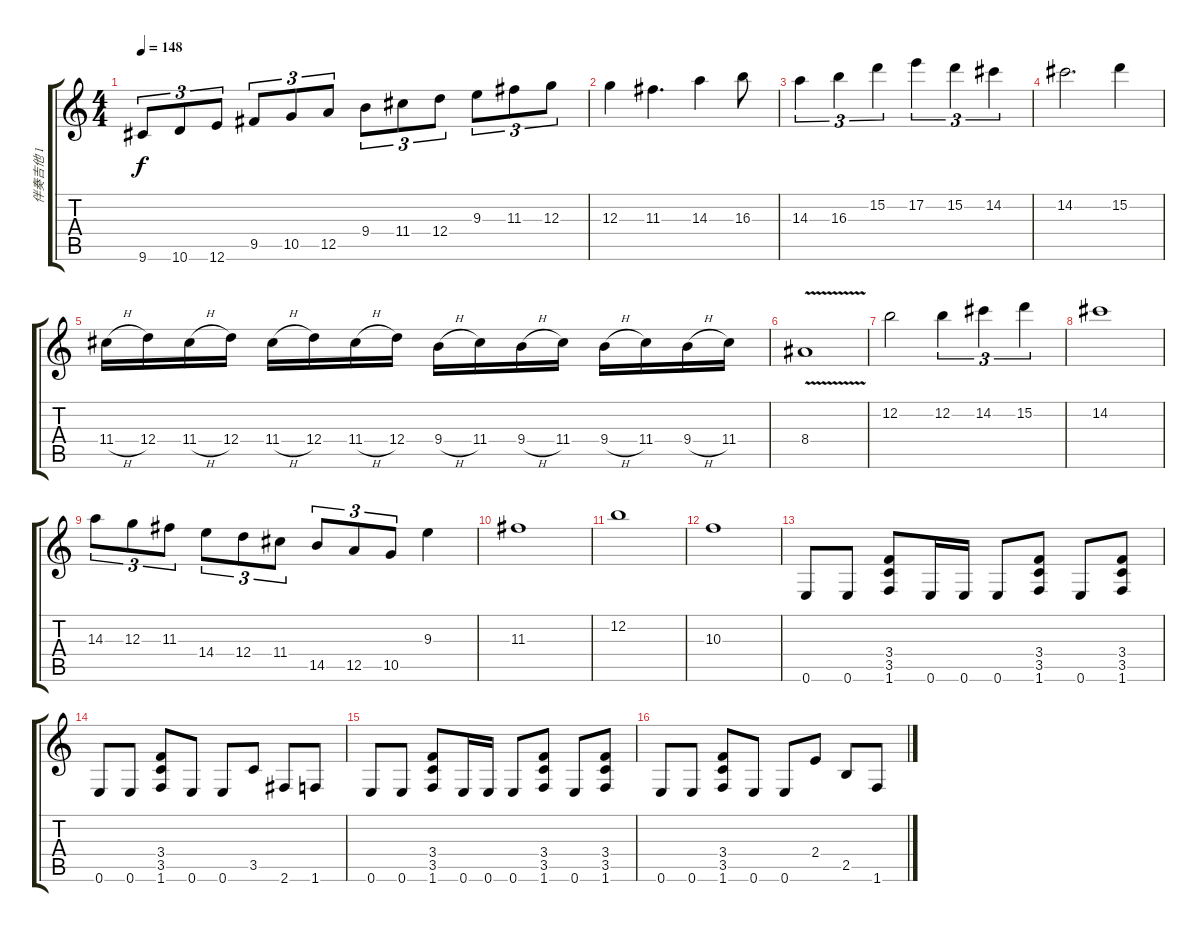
\track ("伴奏吉他 1" "伴奏吉他 1") {instrument overdrivenguitar}
\staff {score tabs}
\tuning (E4 B3 G3 D3 A2 E2) {hide}
\ts (4 4)
\tempo 148
\clef g2
\ks c
9.6.8{tu (3 2) dy f} 10.6.8{tu (3 2)} 12.6.8{tu (3 2)} 9.5.8{tu (3 2)} 10.5.8{tu (3 2)} 12.5.8{tu (3 2)} 9.4.8{tu (3 2)} 11.4.8{tu (3 2)} 12.4.8{tu (3 2)} 9.3.8{tu (3 2)} 11.3.8{tu (3 2)} 12.3.8{tu (3 2)} |
12.3.4 11.3.4{d} 14.3.4 16.3.8 |
14.3.4{tu (3 2)} 16.3.4{tu (3 2)} 15.2.4{tu (3 2)} 17.2.4{tu (3 2)} 15.2.4{tu (3 2)} 14.2.4{tu (3 2)} |
14.2.2{d} 15.2.4 |
11.4{h}.16 12.4.16 11.4{h}.16 12.4.16 11.4{h}.16 12.4.16 11.4{h}.16 12.4.16 9.4{h}.16 11.4.16 9.4{h}.16 11.4.16 9.4{h}.16 11.4.16 9.4{h}.16 11.4.16 |
8.4{v}.1 |
12.2.2 12.2.4{tu (3 2)} 14.2.4{tu (3 2)} 15.2.4{tu (3 2)} |
14.2.1 |
14.3.8{tu (3 2)} 12.3.8{tu (3 2)} 11.3.8{tu (3 2)} 14.4.8{tu (3 2)} 12.4.8{tu (3 2)} 11.4.8{tu (3 2)} 14.5.8{tu (3 2)} 12.5.8{tu (3 2)} 10.5.8{tu (3 2)} 9.3.4 |
11.3.1 |
12.2.1 |
10.3.1 |
0.6.8 0.6.8 (3.4 3.5 1.6).8 0.6.16 0.6.16 0.6.8 (3.4 3.5 1.6).8 0.6.8 (3.4 3.5 1.6).8 |
0.6.8 0.6.8 (3.4 3.5 1.6).8 0.6.8 0.6.8 3.5.8 2.6.8 1.6.8 |
0.6.8 0.6.8 (3.4 3.5 1.6).8 0.6.16 0.6.16 0.6.8 (3.4 3.5 1.6).8 0.6.8 (3.4 3.5 1.6).8 |
0.6.8 0.6.8 (3.4 3.5 1.6).8 0.6.8 0.6.8 2.4.8 2.5.8 1.6.8
